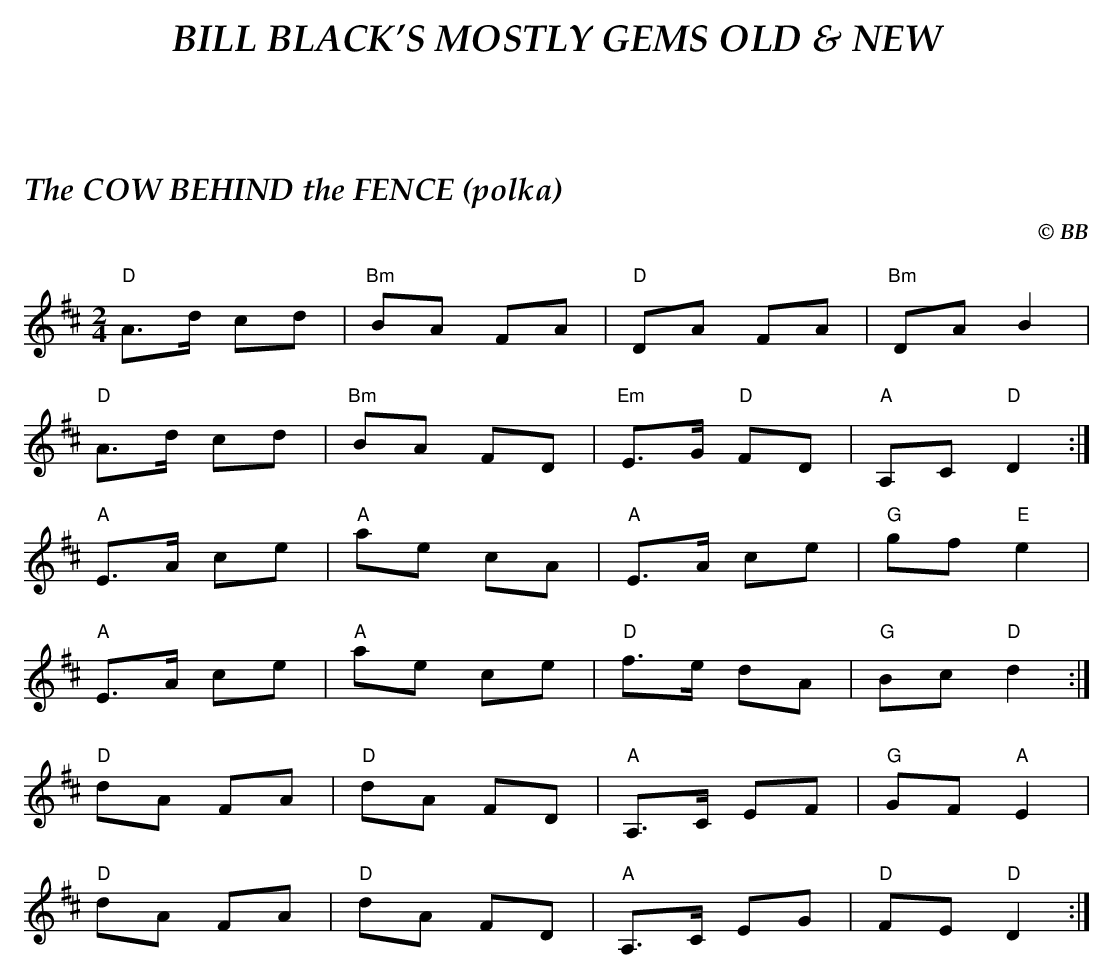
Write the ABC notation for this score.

X:1
T:COW BEHIND the FENCE (polka), The
C:© BB
M:2/4
Q:1/4=140
L:1/8
K:D
"D"A>d cd|"Bm"BA FA|"D"DA FA|"Bm"DA B2|
"D"A>d cd|"Bm"BA FD|"Em"E>G "D"FD|"A"A,C "D"D2 :|
"A"E>A ce|"A"ae cA|"A"E>A ce|"G"gf "E"e2|
"A"E>A ce|"A"ae ce|"D"f>e dA|"G"Bc "D"d2 :|
"D"dA FA|"D"dA FD|"A"A,>C EF|"G"GF "A"E2|
"D"dA FA|"D"dA FD|"A"A,>C EG|"D" FE "D"D2 :|
